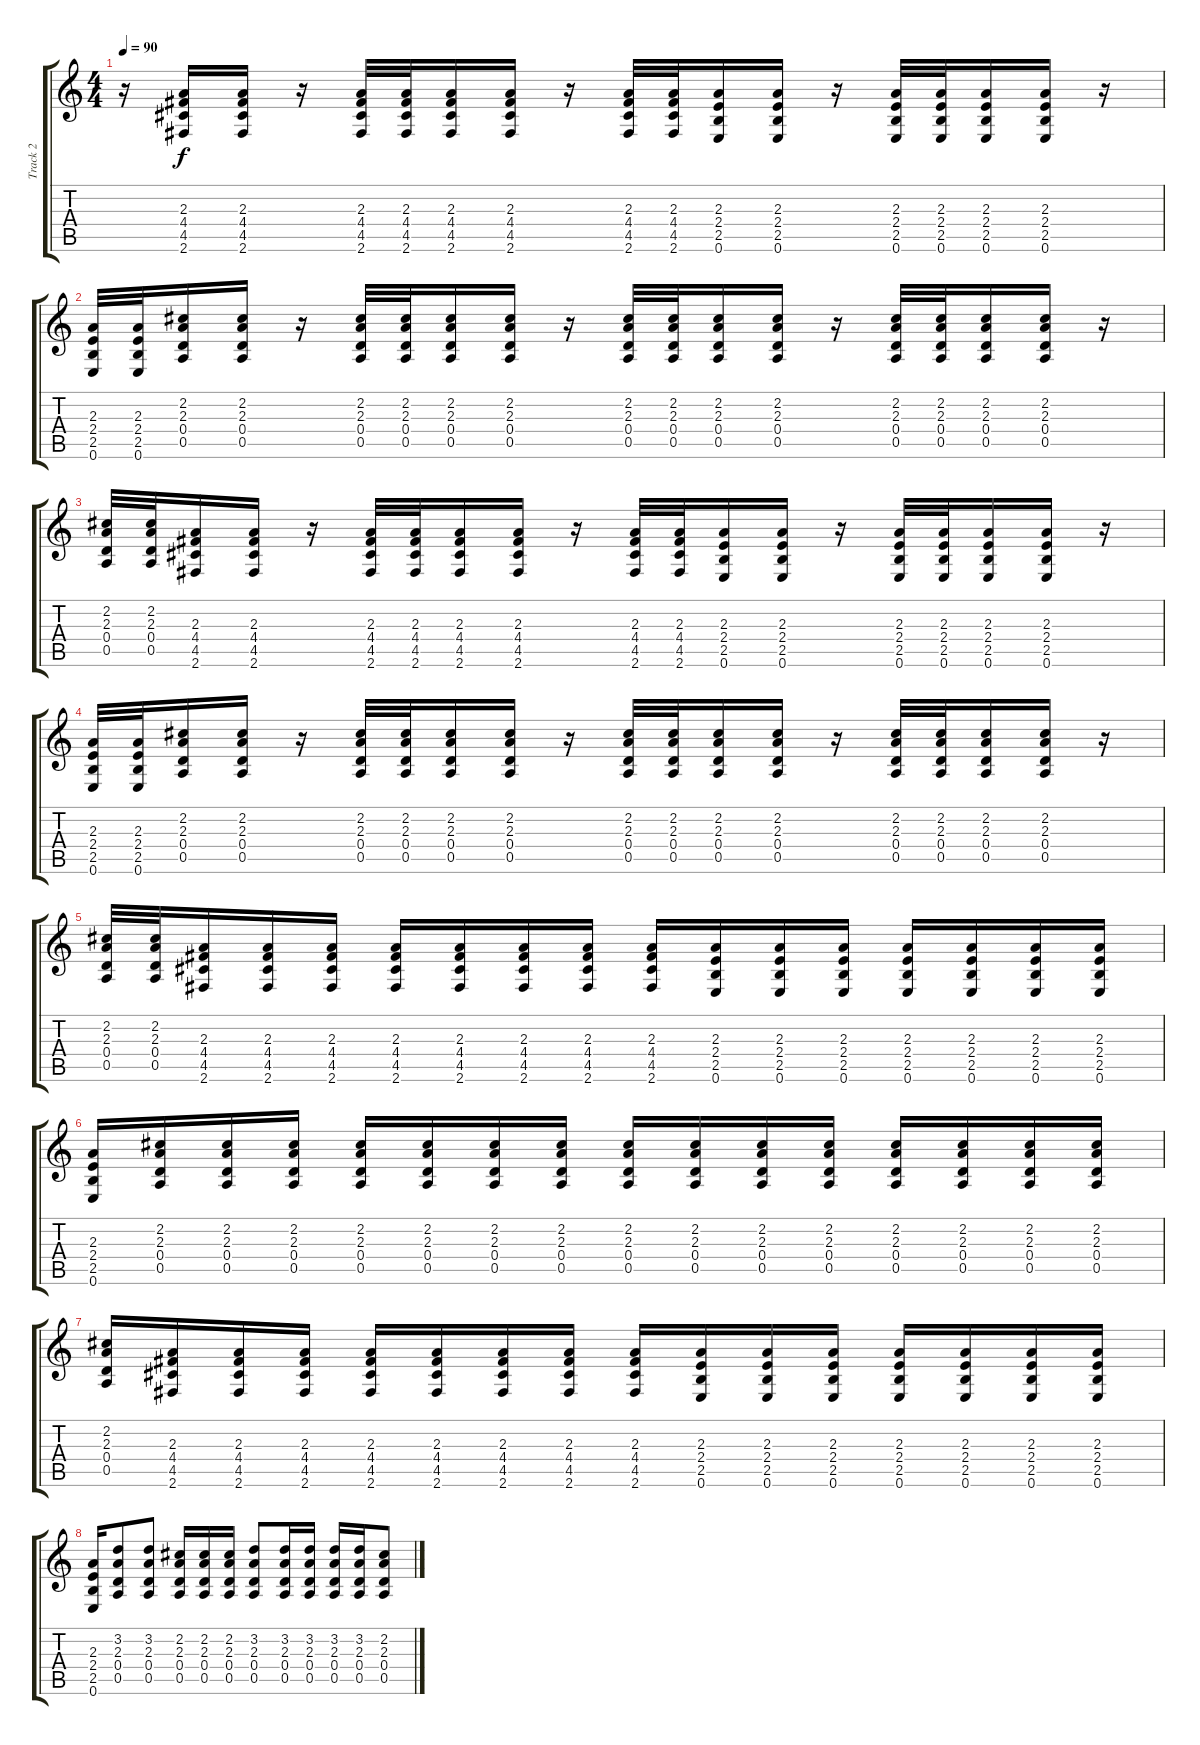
\track ("Track 2" "Track 2") {instrument acousticguitarsteel}
\staff {score tabs}
\tuning (E4 B3 G3 D3 A2 E2) {hide}
\ts (4 4)
\tempo 90
\clef g2
\ks c
r.16{dy f} (2.3 4.4 4.5 2.6).16 (2.3 4.4 4.5 2.6).16 r.16 (2.3 4.4 4.5 2.6).32 (2.3 4.4 4.5 2.6).32 (2.3 4.4 4.5 2.6).16 (2.3 4.4 4.5 2.6).16 r.16 (2.3 4.4 4.5 2.6).32 (2.3 4.4 4.5 2.6).32 (2.3 2.4 2.5 0.6).16 (2.3 2.4 2.5 0.6).16 r.16 (2.3 2.4 2.5 0.6).32 (2.3 2.4 2.5 0.6).32 (2.3 2.4 2.5 0.6).16 (2.3 2.4 2.5 0.6).16 r.16 |
(2.3 2.4 2.5 0.6).32 (2.3 2.4 2.5 0.6).32 (2.2 2.3 0.4 0.5).16 (2.2 2.3 0.4 0.5).16 r.16 (2.2 2.3 0.4 0.5).32 (2.2 2.3 0.4 0.5).32 (2.2 2.3 0.4 0.5).16 (2.2 2.3 0.4 0.5).16 r.16 (2.2 2.3 0.4 0.5).32 (2.2 2.3 0.4 0.5).32 (2.2 2.3 0.4 0.5).16 (2.2 2.3 0.4 0.5).16 r.16 (2.2 2.3 0.4 0.5).32 (2.2 2.3 0.4 0.5).32 (2.2 2.3 0.4 0.5).16 (2.2 2.3 0.4 0.5).16 r.16 |
(2.2 2.3 0.4 0.5).32 (2.2 2.3 0.4 0.5).32 (2.3 4.4 4.5 2.6).16 (2.3 4.4 4.5 2.6).16 r.16 (2.3 4.4 4.5 2.6).32 (2.3 4.4 4.5 2.6).32 (2.3 4.4 4.5 2.6).16 (2.3 4.4 4.5 2.6).16 r.16 (2.3 4.4 4.5 2.6).32 (2.3 4.4 4.5 2.6).32 (2.3 2.4 2.5 0.6).16 (2.3 2.4 2.5 0.6).16 r.16 (2.3 2.4 2.5 0.6).32 (2.3 2.4 2.5 0.6).32 (2.3 2.4 2.5 0.6).16 (2.3 2.4 2.5 0.6).16 r.16 |
(2.3 2.4 2.5 0.6).32 (2.3 2.4 2.5 0.6).32 (2.2 2.3 0.4 0.5).16 (2.2 2.3 0.4 0.5).16 r.16 (2.2 2.3 0.4 0.5).32 (2.2 2.3 0.4 0.5).32 (2.2 2.3 0.4 0.5).16 (2.2 2.3 0.4 0.5).16 r.16 (2.2 2.3 0.4 0.5).32 (2.2 2.3 0.4 0.5).32 (2.2 2.3 0.4 0.5).16 (2.2 2.3 0.4 0.5).16 r.16 (2.2 2.3 0.4 0.5).32 (2.2 2.3 0.4 0.5).32 (2.2 2.3 0.4 0.5).16 (2.2 2.3 0.4 0.5).16 r.16 |
(2.2 2.3 0.4 0.5).32 (2.2 2.3 0.4 0.5).32 (2.3 4.4 4.5 2.6).16 (2.3 4.4 4.5 2.6).16 (2.3 4.4 4.5 2.6).16 (2.3 4.4 4.5 2.6).16 (2.3 4.4 4.5 2.6).16 (2.3 4.4 4.5 2.6).16 (2.3 4.4 4.5 2.6).16 (2.3 4.4 4.5 2.6).16 (2.3 2.4 2.5 0.6).16 (2.3 2.4 2.5 0.6).16 (2.3 2.4 2.5 0.6).16 (2.3 2.4 2.5 0.6).16 (2.3 2.4 2.5 0.6).16 (2.3 2.4 2.5 0.6).16 (2.3 2.4 2.5 0.6).16 |
(2.3 2.4 2.5 0.6).16 (2.2 2.3 0.4 0.5).16 (2.2 2.3 0.4 0.5).16 (2.2 2.3 0.4 0.5).16 (2.2 2.3 0.4 0.5).16 (2.2 2.3 0.4 0.5).16 (2.2 2.3 0.4 0.5).16 (2.2 2.3 0.4 0.5).16 (2.2 2.3 0.4 0.5).16 (2.2 2.3 0.4 0.5).16 (2.2 2.3 0.4 0.5).16 (2.2 2.3 0.4 0.5).16 (2.2 2.3 0.4 0.5).16 (2.2 2.3 0.4 0.5).16 (2.2 2.3 0.4 0.5).16 (2.2 2.3 0.4 0.5).16 |
(2.2 2.3 0.4 0.5).16 (2.3 4.4 4.5 2.6).16 (2.3 4.4 4.5 2.6).16 (2.3 4.4 4.5 2.6).16 (2.3 4.4 4.5 2.6).16 (2.3 4.4 4.5 2.6).16 (2.3 4.4 4.5 2.6).16 (2.3 4.4 4.5 2.6).16 (2.3 4.4 4.5 2.6).16 (2.3 2.4 2.5 0.6).16 (2.3 2.4 2.5 0.6).16 (2.3 2.4 2.5 0.6).16 (2.3 2.4 2.5 0.6).16 (2.3 2.4 2.5 0.6).16 (2.3 2.4 2.5 0.6).16 (2.3 2.4 2.5 0.6).16 |
(2.3 2.4 2.5 0.6).16 (3.2 2.3 0.4 0.5).8 (3.2 2.3 0.4 0.5).8 (2.2 2.3 0.4 0.5).16 (2.2 2.3 0.4 0.5).16 (2.2 2.3 0.4 0.5).16 (3.2 2.3 0.4 0.5).8 (3.2 2.3 0.4 0.5).16 (3.2 2.3 0.4 0.5).16 (3.2 2.3 0.4 0.5).16 (3.2 2.3 0.4 0.5).16 (2.2 2.3 0.4 0.5).8
